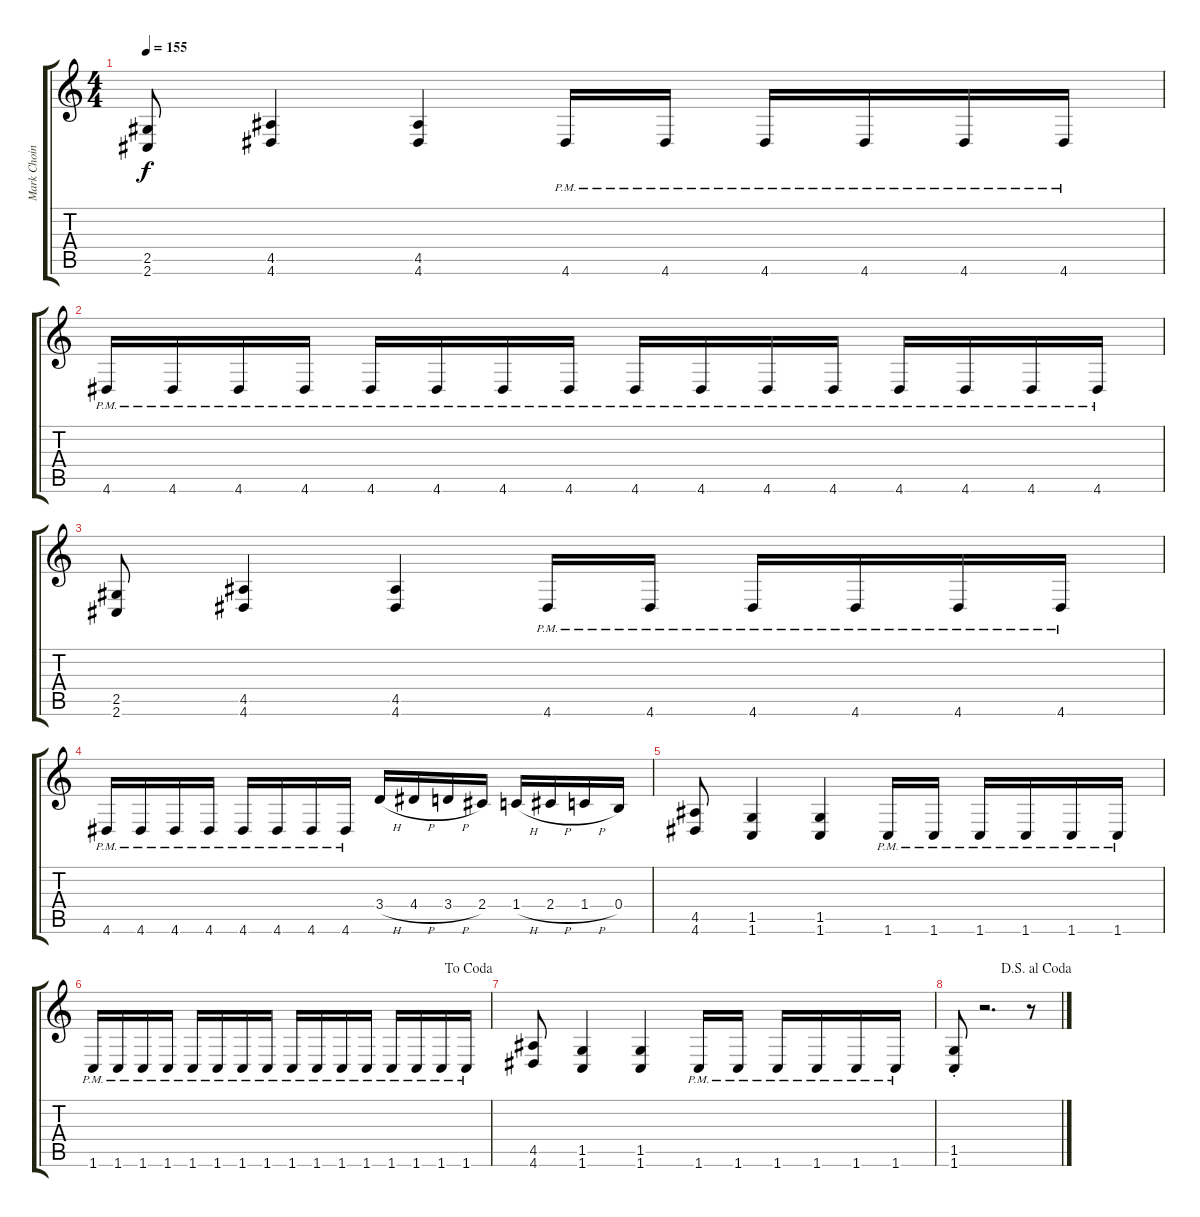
\track ("Mark Choiniere" "Mark Choin") {instrument distortionguitar}
\staff {score tabs}
\tuning (Db4 Ab3 E3 B2 Gb2 B1) {hide}
\ts (4 4)
\tempo 155
\clef g2
\ks c
(2.5 2.6).8{dy f} (4.5 4.6).4 (4.5 4.6).4 4.6{pm}.16 4.6{pm}.16 4.6{pm}.16 4.6{pm}.16 4.6{pm}.16 4.6{pm}.16 |
4.6{pm}.16 4.6{pm}.16 4.6{pm}.16 4.6{pm}.16 4.6{pm}.16 4.6{pm}.16 4.6{pm}.16 4.6{pm}.16 4.6{pm}.16 4.6{pm}.16 4.6{pm}.16 4.6{pm}.16 4.6{pm}.16 4.6{pm}.16 4.6{pm}.16 4.6{pm}.16 |
(2.5 2.6).8 (4.5 4.6).4 (4.5 4.6).4 4.6{pm}.16 4.6{pm}.16 4.6{pm}.16 4.6{pm}.16 4.6{pm}.16 4.6{pm}.16 |
4.6{pm}.16 4.6{pm}.16 4.6{pm}.16 4.6{pm}.16 4.6{pm}.16 4.6{pm}.16 4.6{pm}.16 4.6{pm}.16 3.4{h}.16 4.4{h}.16 3.4{h}.16 2.4.16 1.4{h}.16 2.4{h}.16 1.4{h}.16 0.4.16 |
(4.5 4.6).8 (1.5 1.6).4 (1.5 1.6).4 1.6{pm}.16 1.6{pm}.16 1.6{pm}.16 1.6{pm}.16 1.6{pm}.16 1.6{pm}.16 |
\jump dacoda
1.6{pm}.16 1.6{pm}.16 1.6{pm}.16 1.6{pm}.16 1.6{pm}.16 1.6{pm}.16 1.6{pm}.16 1.6{pm}.16 1.6{pm}.16 1.6{pm}.16 1.6{pm}.16 1.6{pm}.16 1.6{pm}.16 1.6{pm}.16 1.6{pm}.16 1.6{pm}.16 |
(4.5 4.6).8 (1.5 1.6).4 (1.5 1.6).4 1.6{pm}.16 1.6{pm}.16 1.6{pm}.16 1.6{pm}.16 1.6{pm}.16 1.6{pm}.16 |
\jump dalsegnoalcoda
(1.5 1.6{st}).8 r.2{d} r.8
